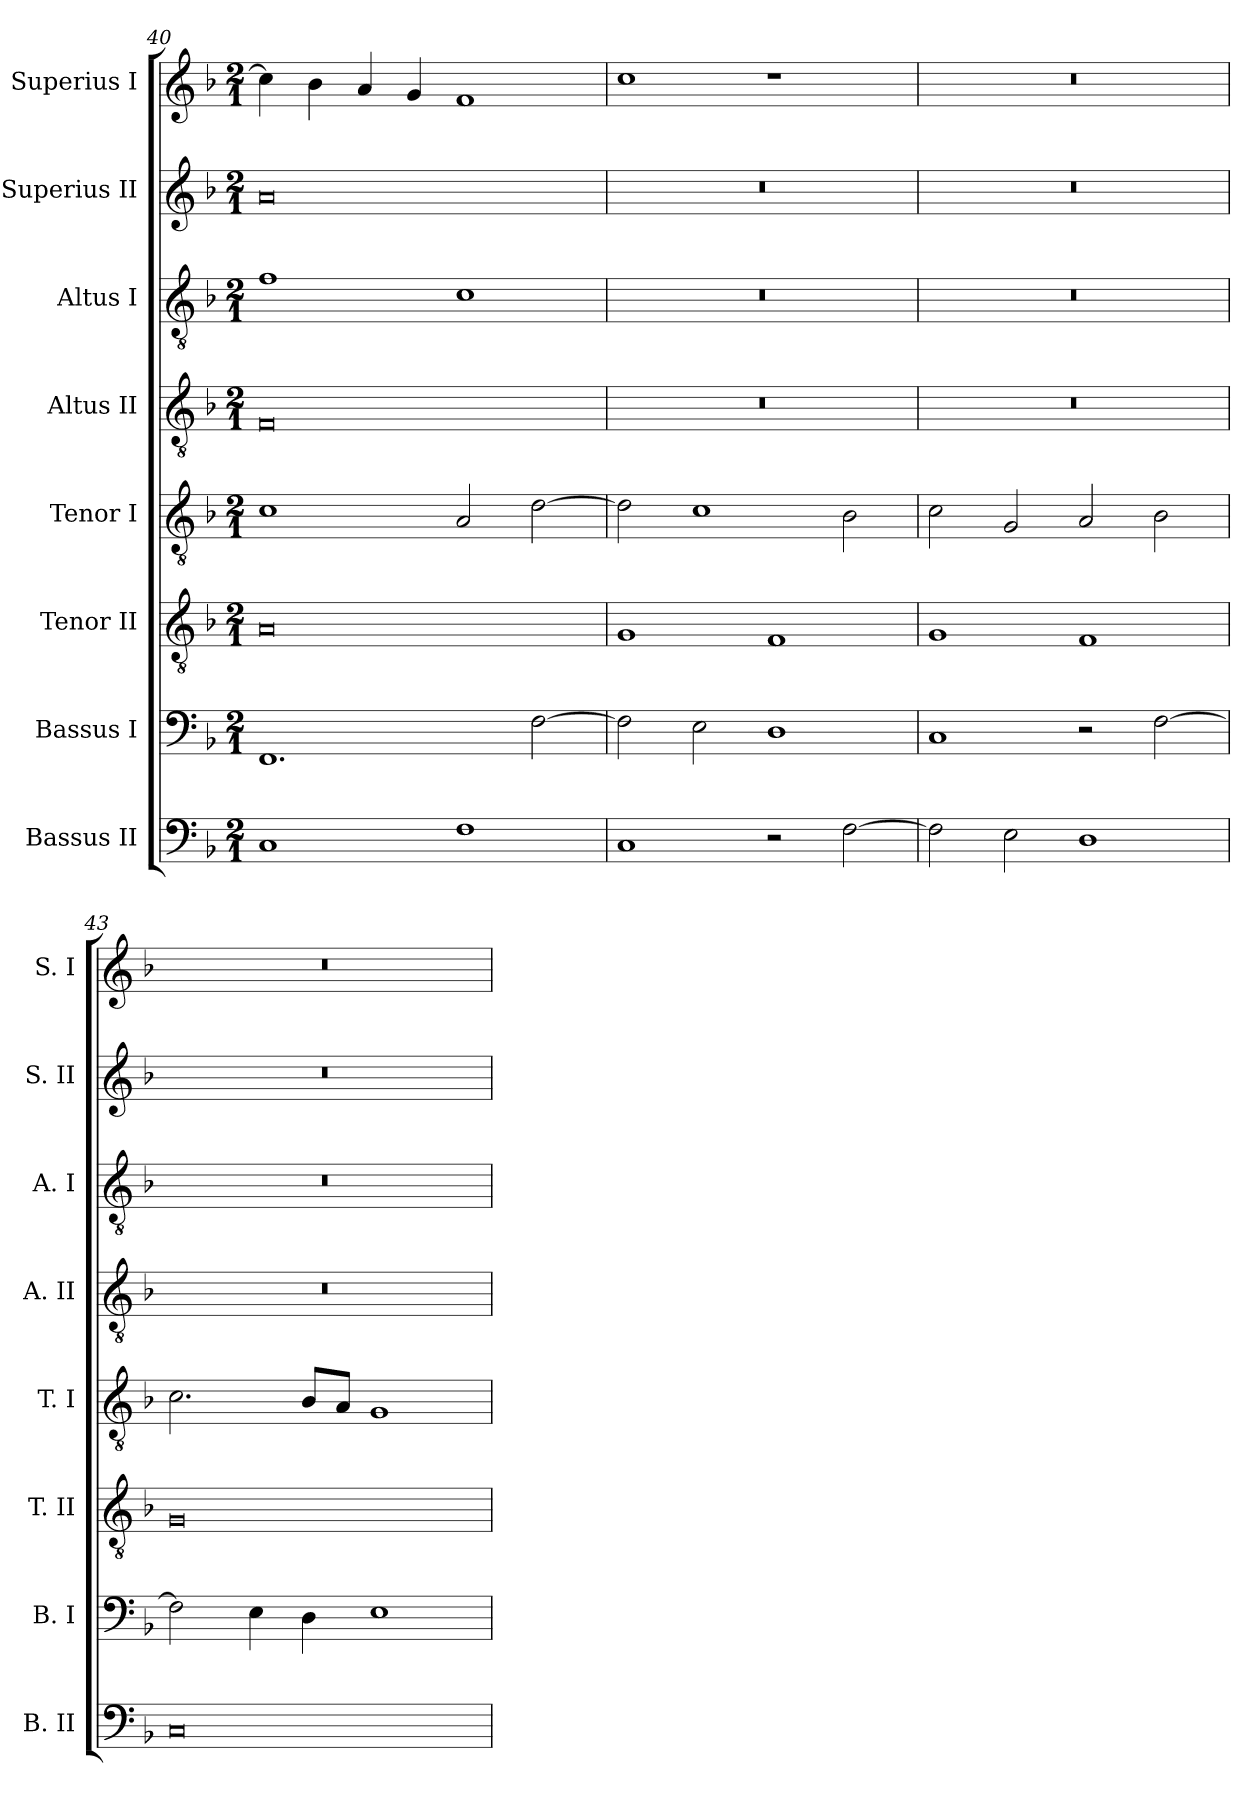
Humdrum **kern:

**kern	**kern	**kern	**kern	**kern	**kern	**kern	**kern
*part8	*part7	*part6	*part5	*part4	*part3	*part2	*part1
*staff8	*staff7	*staff6	*staff5	*staff4	*staff3	*staff2	*staff1
*I"Bassus II	*I"Bassus I	*I"Tenor II	*I"Tenor I	*I"Altus II	*I"Altus I	*I"Superius II	*I"Superius I
*I'B. II	*I'B. I	*I'T. II	*I'T. I	*I'A. II	*I'A. I	*I'S. II	*I'S. I
*clefF4	*clefF4	*clefGv2	*clefGv2	*clefGv2	*clefGv2	*clefG2	*clefG2
*k[b-]	*k[b-]	*k[b-]	*k[b-]	*k[b-]	*k[b-]	*k[b-]	*k[b-]
*F:	*F:	*F:	*F:	*F:	*F:	*F:	*F:
*M2/1	*M2/1	*M2/1	*M2/1	*M2/1	*M2/1	*M2/1	*M2/1
=40	=40	=40	=40	=40	=40	=40	=40
1C	1.FF	0A	1c	0F	1f	0a	4cc]
.	.	.	.	.	.	.	4b-
.	.	.	.	.	.	.	4a
.	.	.	.	.	.	.	4g
1F	.	.	2A	.	1c	.	1f
.	[2F	.	[2d	.	.	.	.
=41	=41	=41	=41	=41	=41	=41	=41
1C	2F]	1G	2d]	0r	0r	0r	1cc
.	2E	.	1c	.	.	.	.
2r	1D	1F	.	.	.	.	1r
[2F	.	.	2B-	.	.	.	.
=42	=42	=42	=42	=42	=42	=42	=42
2F]	1C	1G	2c	0r	0r	0r	0r
2E	.	.	2G	.	.	.	.
1D	2r	1F	2A	.	.	.	.
.	[2F	.	2B-	.	.	.	.
=43	=43	=43	=43	=43	=43	=43	=43
0C	2F]	0G	2.c	0r	0r	0r	0r
.	4E	.	.	.	.	.	.
.	4D	.	8B-L	.	.	.	.
.	.	.	8AJ	.	.	.	.
.	1E	.	1G	.	.	.	.
=	=	=	=	=	=	=	=
*-	*-	*-	*-	*-	*-	*-	*-
